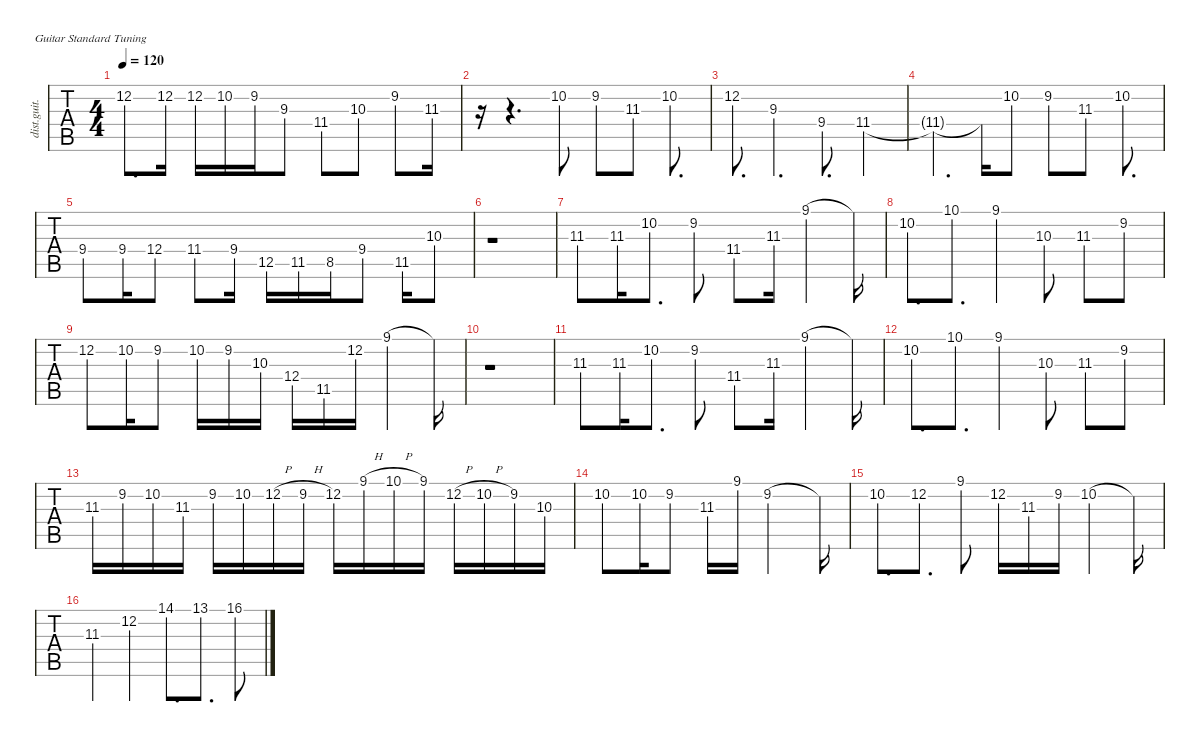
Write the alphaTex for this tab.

\defaultSystemsLayout 4
\hideDynamics
\bracketExtendMode nobrackets
\track ("Lead Guitar 1" "dist.guit.") {instrument distortionguitar}
\staff {tabs}
\tuning (E4 B3 G3 D3 A2 E2)
\ts (4 4)
\tempo 120
\clef g2
\ks c
12.2.8{d dy f beam Down} 12.2.16{beam Down} 12.2.16{beam Down} 10.2.16{beam Down} 9.2{acc #}.16{beam Down} 9.3.8{beam Down} 11.4{acc #}.8{beam Down} 10.3.8{beam Down} 9.2{acc #}.8{beam Down} 11.3{acc #}.16{beam Down} |
r.16{beam Down} r.4{d beam Down} 10.2.8{beam Down} 9.2{acc #}.8{beam Down} 11.3{acc #}.8{beam Down} 10.2.8{d beam Down} |
12.2.8{d beam Down} 9.3.4{d beam Down} 9.4.8{d beam Down} 11.4{acc #}.4{beam Down} |
11.4{t acc #}.4{d beam Down} 11.4{t acc #}.16{beam Down} 10.2.8{beam Down} 9.2{acc #}.8{beam Down} 11.3{acc #}.8{beam Down} 10.2.8{d beam Down} |
9.4.8{beam Down} 9.4.16{beam Down} 12.4.8{beam Down} 11.4{acc #}.8{beam Down} 9.4.16{beam Down} 12.5.16{beam Up} 11.5{acc #}.16{beam Up} 8.5.16{beam Up} 9.4.8{beam Up} 11.5{acc #}.16{beam Down} 10.3.8{beam Down} |
r.1{beam Down} |
11.3{acc #}.8{beam Down} 11.3{acc #}.16{beam Down} 10.2.8{d beam Down} 9.2{acc #}.8{beam Down} 11.4{acc #}.8{beam Down} 11.3{acc #}.16{beam Down} 9.1{acc #}.4{beam Down} 9.1{t acc #}.16{beam Down} |
10.2.8{d beam Down} 10.1.8{d beam Down} 9.1{acc #}.4{beam Down} 10.3.8{beam Down} 11.3{acc #}.8{beam Down} 9.2{acc #}.8{beam Down} |
12.2.8{beam Down} 10.2.16{beam Down} 9.2{acc #}.8{beam Down} 10.2.16{beam Down} 9.2{acc #}.16{beam Down} 10.3.16{beam Down} 12.4.16{beam Down} 11.5{acc #}.16{beam Down} 12.2.16{beam Down} 9.1{acc #}.4{beam Down} 9.1{t acc #}.16{beam Down} |
r.1{beam Down} |
11.3{acc #}.8{beam Down} 11.3{acc #}.16{beam Down} 10.2.8{d beam Down} 9.2{acc #}.8{beam Down} 11.4{acc #}.8{beam Down} 11.3{acc #}.16{beam Down} 9.1{acc #}.4{beam Down} 9.1{t acc #}.16{beam Down} |
10.2.8{d beam Down} 10.1.8{d beam Down} 9.1{acc #}.4{beam Down} 10.3.8{beam Down} 11.3{acc #}.8{beam Down} 9.2{acc #}.8{beam Down} |
11.3{acc #}.16{beam Down} 9.2{acc #}.16{beam Down} 10.2.16{beam Down} 11.3{acc #}.16{beam Down} 9.2{acc #}.16{beam Down} 10.2.16{beam Down} 12.2{h}.16{beam Down} 9.2{h acc #}.16{beam Down} 12.2.16{beam Down} 9.1{h acc #}.16{beam Down} 10.1{h}.16{beam Down} 9.1{acc #}.16{beam Down} 12.2{h}.16{beam Down} 10.2{h}.16{beam Down} 9.2{acc #}.16{beam Down} 10.3.16{beam Down} |
10.2.8{beam Down} 10.2.16{beam Down} 9.2{acc #}.8{beam Down} 11.3{acc #}.16{beam Down} 9.1{acc #}.16{beam Down} 9.2{acc #}.2{beam Down} 9.2{t acc #}.16{beam Down} |
10.2.8{d beam Down} 12.2.8{d beam Down} 9.1{acc #}.8{beam Down} 12.2.16{beam Down} 11.3{acc #}.16{beam Down} 9.2{acc #}.16{beam Down} 10.2.4{beam Down} 10.2{t}.16{beam Down} |
11.3{acc #}.4{beam Down} 12.2.4{beam Down} 14.1{acc #}.8{d beam Down} 13.1.8{d beam Down} 16.1{acc #}.8{beam Down}
